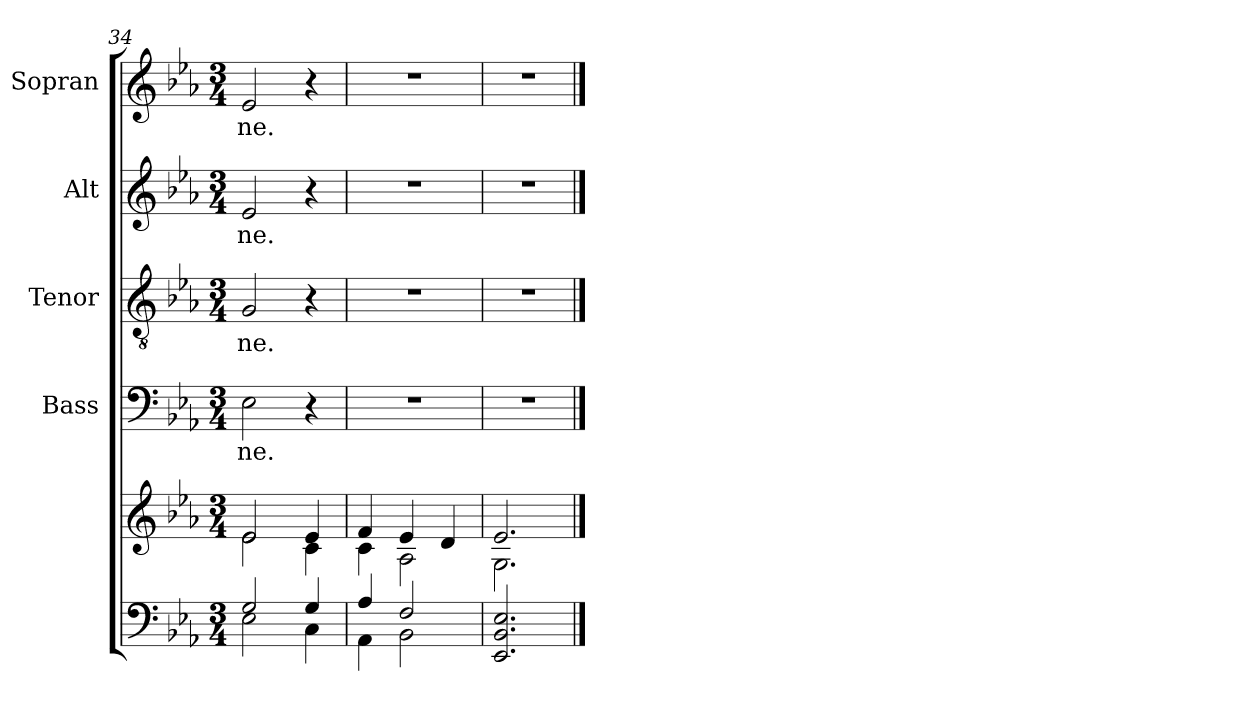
**kern	**kern	**kern	**text	**kern	**text	**kern	**text	**kern	**text
*part5	*part5	*part4	*part4	*part3	*part3	*part2	*part2	*part1	*part1
*staff6	*staff5	*staff4	*staff4	*staff3	*staff3	*staff2	*staff2	*staff1	*staff1
*	*	*I"Bass	*	*I"Tenor	*	*I"Alt	*	*I"Sopran	*
*	*	*I'B.	*	*I'T.	*	*I'A.	*	*I'S.	*
*clefF4	*clefG2	*clefF4	*	*clefGv2	*	*clefG2	*	*clefG2	*
*k[b-e-a-]	*k[b-e-a-]	*k[b-e-a-]	*	*k[b-e-a-]	*	*k[b-e-a-]	*	*k[b-e-a-]	*
*E-:	*E-:	*E-:	*	*E-:	*	*E-:	*	*E-:	*
*M3/4	*M3/4	*M3/4	*	*M3/4	*	*M3/4	*	*M3/4	*
=34	=34	=34	=34	=34	=34	=34	=34	=34	=34
*^	*^	*	*	*	*	*	*	*	*
!	!	!	!	!	!LO:LY:b	!	!LO:LY:b	!	!LO:LY:b	!	!LO:LY:b
2G/	2E-\	2e-/	2e-\	2E-\	-ne.	2G/	-ne.	2e-/	-ne.	2e-/	-ne.
4G/	4C\	4e-/	4c\	4r	.	4r	.	4r	.	4r	.
=35	=35	=35	=35	=35	=35	=35	=35	=35	=35	=35	=35
4A-/	4AA-\	4f/	4c\	2.r	.	2.r	.	2.r	.	2.r	.
2F/	2BB-\	4e-/	2A-\	.	.	.	.	.	.	.	.
.	.	4d/	.	.	.	.	.	.	.	.	.
*v	*v	*	*	*	*	*	*	*	*	*	*
=36	=36	=36	=36	=36	=36	=36	=36	=36	=36	=36
2.EE-/ 2.BB-/ 2.E-/	2.e-/	2.G\	2.r	.	2.r	.	2.r	.	2.r	.
*	*v	*v	*	*	*	*	*	*	*	*
==	==	==	==	==	==	==	==	==	==
*-	*-	*-	*-	*-	*-	*-	*-	*-	*-
